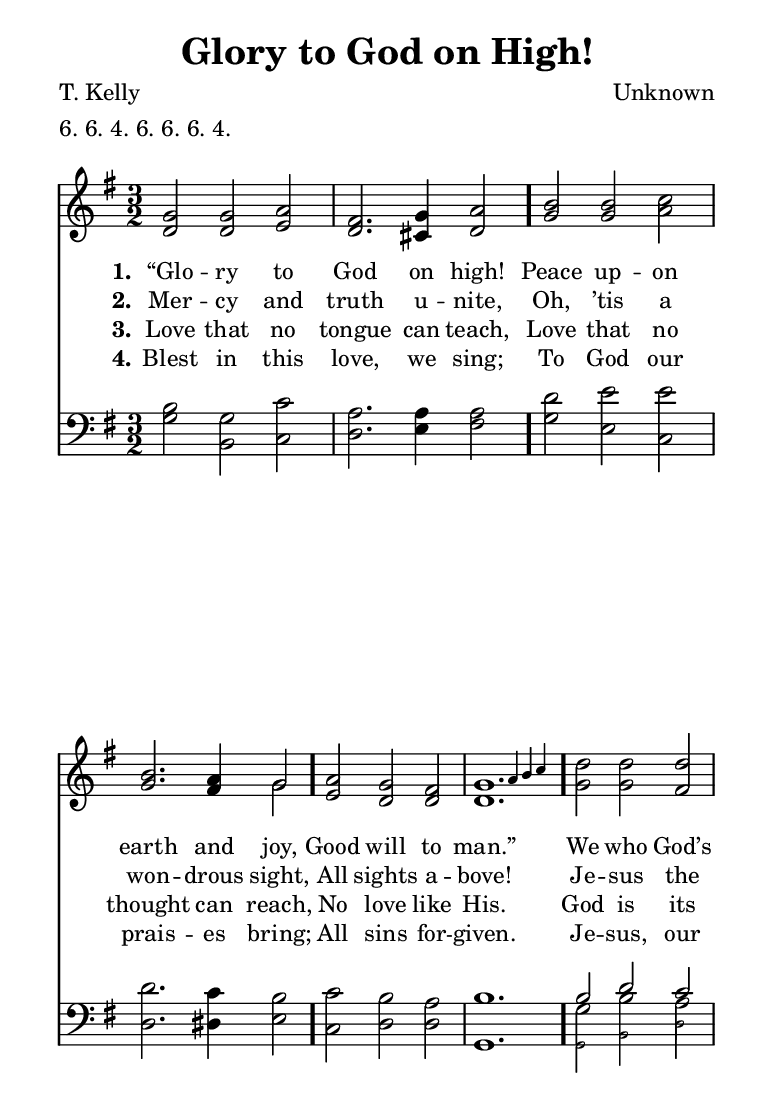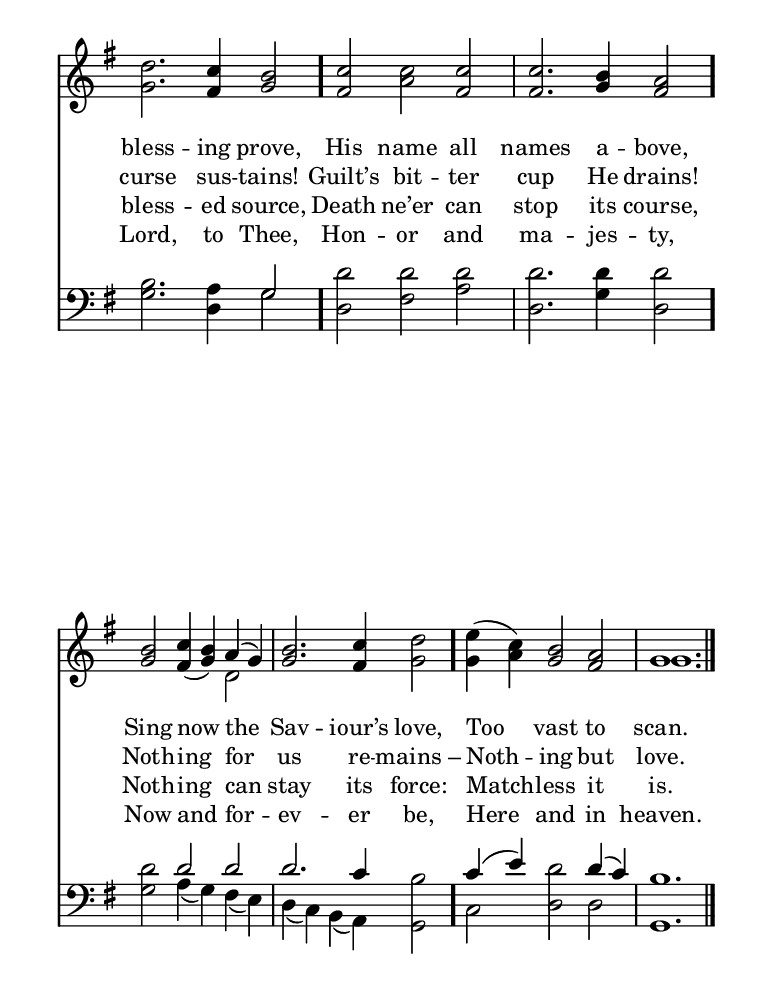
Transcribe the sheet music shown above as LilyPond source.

\include "common/global.ily"
\paper {
  \include "common/paper.ily"
  ragged-last-bottom = ##t
  systems-per-page = ##f
  system-count = #(cond (is-eogsized 3) (#t #f))
  system-system-spacing.padding = 11
}

\header{
  hymnnumber = "174"
  title = "Glory to God on High!"
  tunename = "National Anthem"
  meter = "6. 6. 4. 6. 6. 6. 4."
  poet = "T. Kelly"
  composer = "Unknown"
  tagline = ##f
}

global = {
  \include "common/overrides.ily"
  \override Staff.TimeSignature.style = #'numbered
  \time 3/2
  \override Score.MetronomeMark.transparent = ##t % hide all fermata changes too
  \tempo 2=80
  \key g \major
  \autoBeamOff
}

notesSoprano = {
\global
\relative c'' {

  g2 g a | fis2. g4 a2 |
  b2 b c | b2. a4 g2 |
  a2 g fis | \afterGrace g1. { a4 b c }
  d2 d d | d2. c4 b2 |
  c2 c c | c2. b4 a2 |
  b2 c4( b) a( g) | b2. c4 d2 |
  e4( c) b2 a | g1. |

  \bar "|."

}
}

notesAlto = {
\global
\relative e' {

  d2 d e | d2. cis4 d2 |
  g2 g a | g2. fis4 g2 |
  e2 d d | d1. |
  g2 g fis | g2. fis4 g2 |
  fis2 a fis | fis2. g4 fis2 |
  g2 fis4( g) d2 | g2. fis4 g2 |
  g4( a) g2 fis | g1. |

}
}

notesTenor = {
\global
\relative a {

  b2 g c | a2. a4 a2 |
  d2 e e | d2. c4 b2 |
  c2 b a | b1. |
  b2 d c | b2. a4 g2 |
  d'2 d d | d2. d4 d2 |
  d2 d d | d2. c4 b2 |
  c4( e) d2 d4( c) | b1.

}
}

notesBass = {
\global
\relative f {

  g2 b, c | d2. e4 fis2 |
  g2 e c | d2. dis4 e2 |
  c2 d d | g,1. |
  << \stemDown { g'2 b a } \\ \override NoteHead.font-size = #-4 { g,2 b d } >> | g2. d4 g2 |
  d2 fis a | d,2. g4 d2 |
  g2 a4( g) fis( e) | d( c) b( a) g2 |
  c2 d d | g,1. |

}
}

wordsA = \lyricmode {
\set stanza = "1."

“Glo -- ry to God on high! \bar "."
Peace up -- on earth and joy, \bar "."
Good will to man.” \bar "."
We who God’s bless -- ing prove, \bar "."
His name all names a -- bove, \bar "."
Sing now the Sav -- iour’s love, \bar "."
Too vast to scan. \bar "."

}

wordsB = \lyricmode {
\set stanza = "2."

Mer -- cy and truth u -- nite,
Oh, ’tis a won -- drous sight,
All sights a -- bove!
Je -- sus the curse sus -- tains!
Guilt’s bit -- ter cup He drains!
Noth -- ing for us re -- mains_–
Noth -- ing but love.

}

wordsC = \lyricmode {
\set stanza = "3."

Love that no tongue can teach,
Love that no thought can reach,
No love like His.
God is its bless -- ed source,
Death ne’er can stop its course,
Noth -- ing can stay its force:
Match -- less it is.

}

wordsD = \lyricmode {
\set stanza = "4."

Blest in this love, we sing;
To God our prais -- es bring;
All sins for -- given.
Je -- sus, our Lord, to Thee,
Hon -- or and ma -- jes -- ty,
Now and for -- ev -- er be,
Here and in heaven.

}

\score {
  \context ChoirStaff <<
    \context Staff = upper <<
      \set Staff.autoBeaming = ##f
      \set ChoirStaff.systemStartDelimiter = #'SystemStartBar
      \set ChoirStaff.printPartCombineTexts = ##f
      \partcombine #'(2 . 11) \notesSoprano \notesAlto
      \context NullVoice = sopranos { \voiceOne << \notesSoprano >> }
      \context Lyrics = one   \lyricsto sopranos \wordsA
      \context Lyrics = two   \lyricsto sopranos \wordsB
      \context Lyrics = three \lyricsto sopranos \wordsC
      \context Lyrics = four  \lyricsto sopranos \wordsD
    >>
    \context Staff = men <<
      \set Staff.autoBeaming = ##f
      \clef bass
      \set ChoirStaff.printPartCombineTexts = ##f
      \partcombine #'(2 . 11) \notesTenor \notesBass
    >>
  >>
  \layout {
    \include "common/layout.ily"
  }
  #(cond ((ly:get-option 'eog-midi-permitted) #{ \midi{
    \include "common/midi.ily"
  } #}))
}

\version "2.19.49"  % necessary for upgrading to future LilyPond versions.

% vi:set et ts=2 sw=2 ai nocindent syntax=lilypond:
